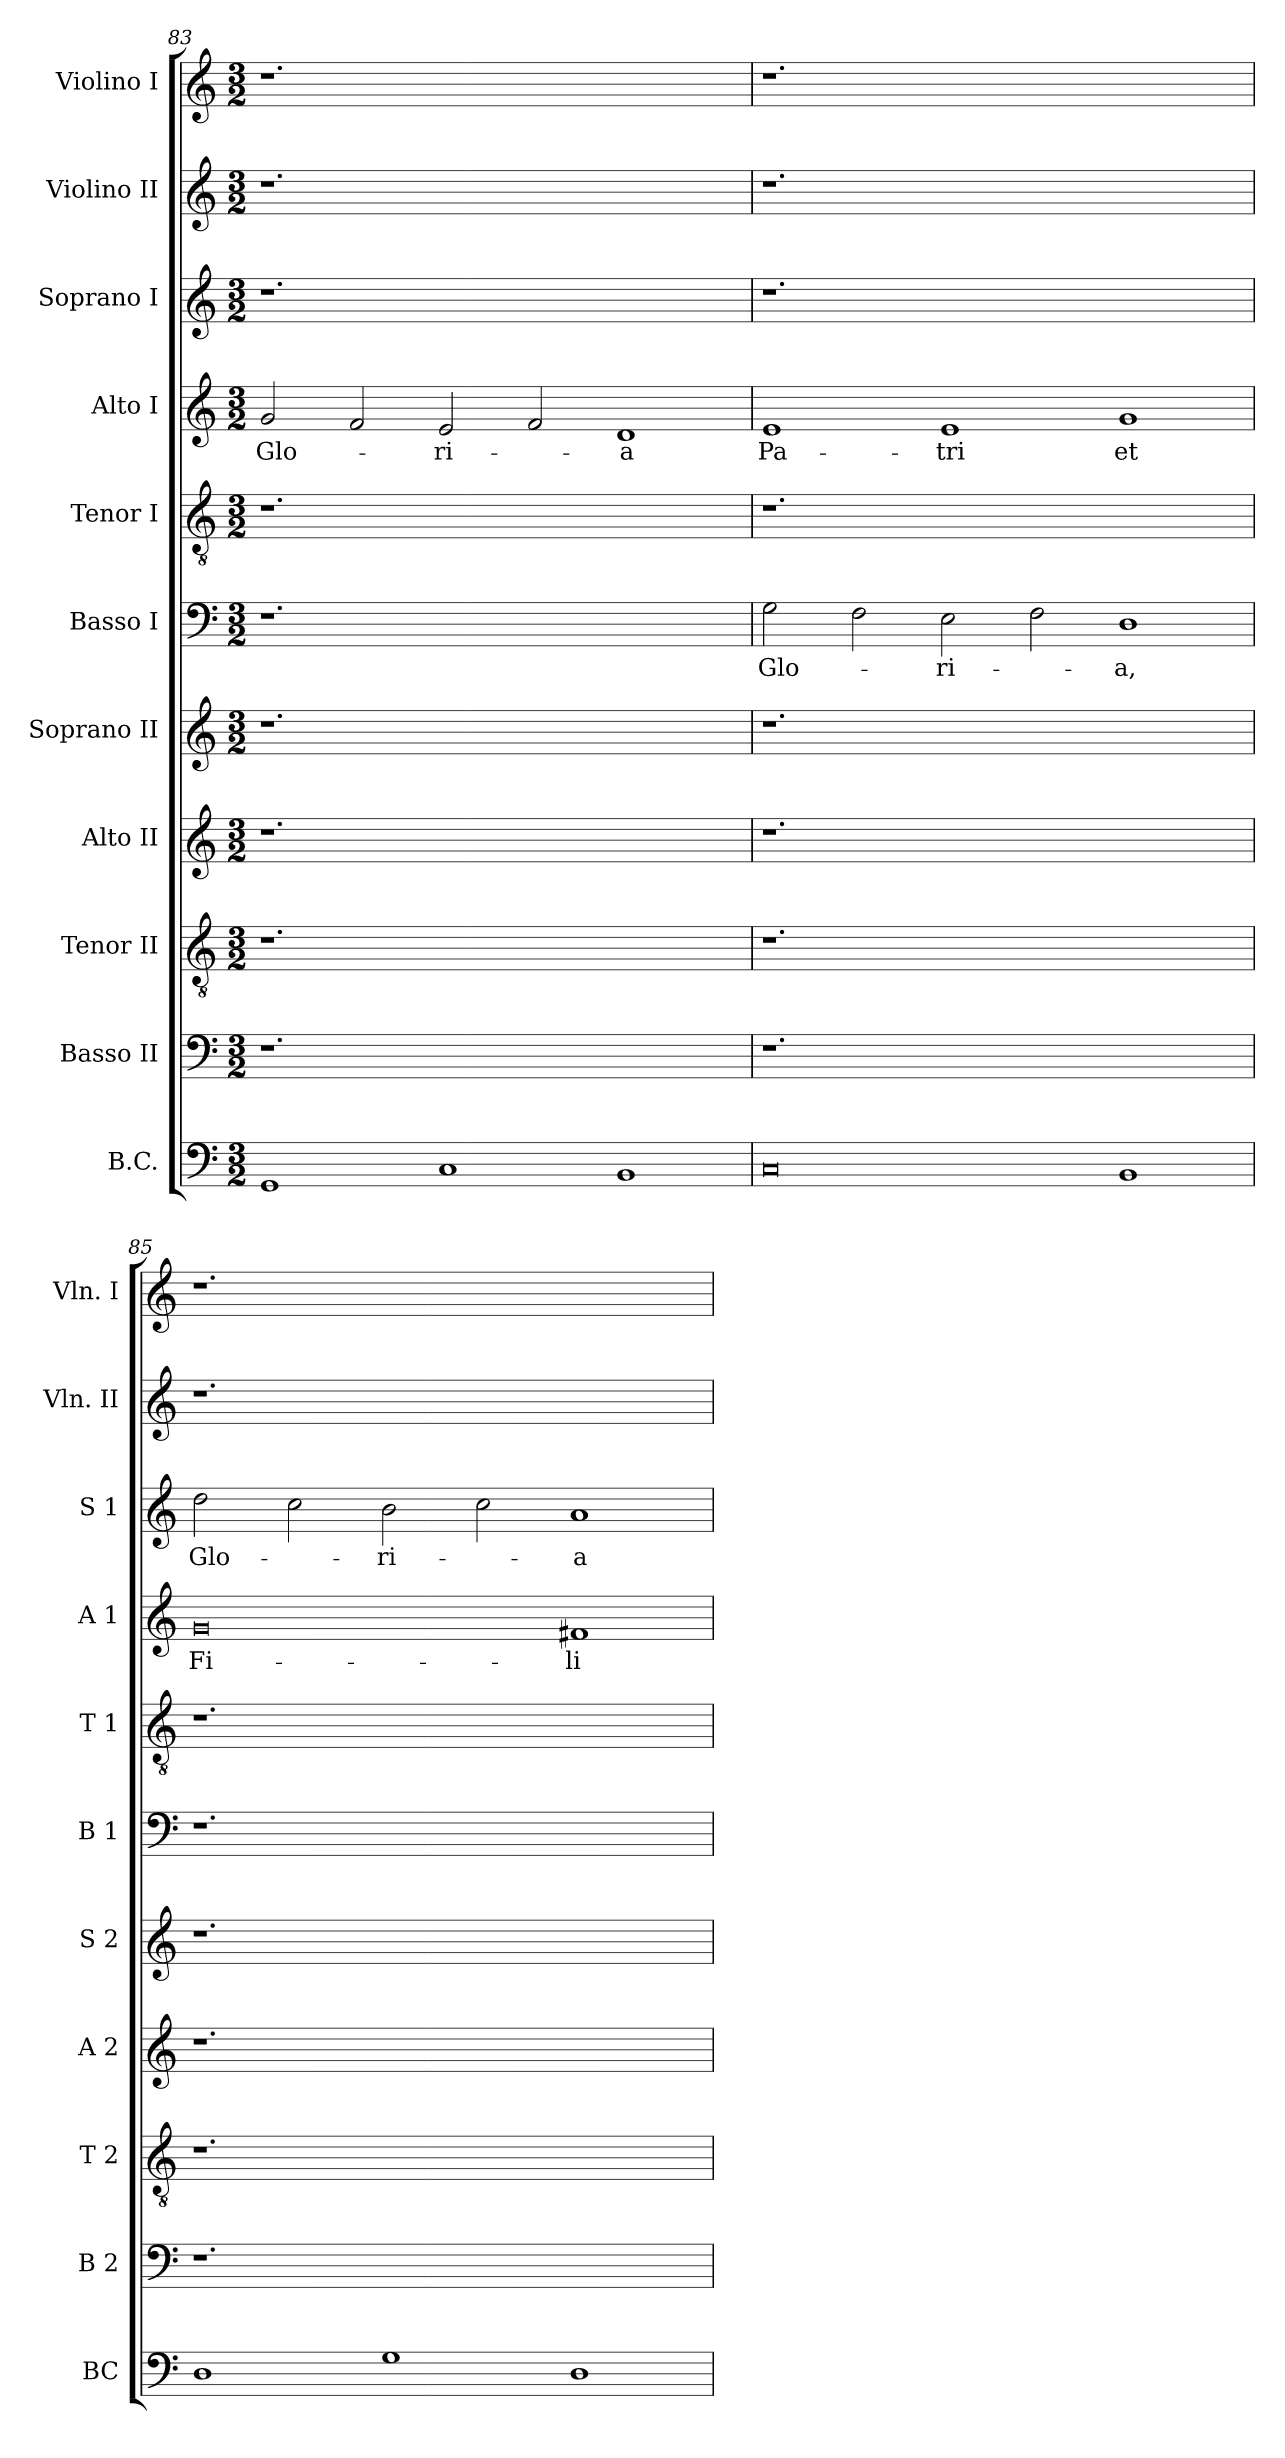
**kern	**kern	**kern	**kern	**kern	**kern	**text	**kern	**kern	**text	**kern	**text	**kern	**kern
*part11	*part10	*part9	*part8	*part7	*part6	*part6	*part5	*part4	*part4	*part3	*part3	*part2	*part1
*staff11	*staff10	*staff9	*staff8	*staff7	*staff6	*staff6	*staff5	*staff4	*staff4	*staff3	*staff3	*staff2	*staff1
*I"B.C.	*I"Basso II	*I"Tenor II	*I"Alto II	*I"Soprano II	*I"Basso I	*	*I"Tenor I	*I"Alto I	*	*I"Soprano I	*	*I"Violino II	*I"Violino I
*I'BC	*I'B 2	*I'T 2	*I'A 2	*I'S 2	*I'B 1	*	*I'T 1	*I'A 1	*	*I'S 1	*	*I'Vln. II	*I'Vln. I
!!LO:PB:g=z
*clefF4	*clefF4	*clefGv2	*clefG2	*clefG2	*clefF4	*	*clefGv2	*clefG2	*	*clefG2	*	*clefG2	*clefG2
*k[]	*k[]	*k[]	*k[]	*k[]	*k[]	*	*k[]	*k[]	*	*k[]	*	*k[]	*k[]
*C:	*C:	*C:	*C:	*C:	*C:	*	*C:	*C:	*	*C:	*	*C:	*C:
*M3/2	*M3/2	*M3/2	*M3/2	*M3/2	*M3/2	*	*M3/2	*M3/2	*	*M3/2	*	*M3/2	*M3/2
=83	=83	=83	=83	=83	=83	=83	=83	=83	=83	=83	=83	=83	=83
!	!	!	!	!	!	!	!	!	!LO:LY:b	!	!	!	!
1GG	1.r	1.r	1.r	1.r	1.r	.	1.r	2g/	Glo-	1.r	.	1.r	1.r
.	.	.	.	.	.	.	.	2f/	.	.	.	.	.
!	!	!	!	!	!	!	!	!	!LO:LY:b	!	!	!	!
1C	.	.	.	.	.	.	.	2e/	-ri-	.	.	.	.
.	1.ryy	1.ryy	1.ryy	1.ryy	1.ryy	.	1.ryy	2f/	.	1.ryy	.	1.ryy	1.ryy
!	!	!	!	!	!	!	!	!	!LO:LY:b	!	!	!	!
1BB	.	.	.	.	.	.	.	1d	-a	.	.	.	.
=84	=84	=84	=84	=84	=84	=84	=84	=84	=84	=84	=84	=84	=84
!	!	!	!	!	!	!LO:LY:b	!	!	!	!	!	!	!
!	!	!	!	!	!	!	!	!	!LO:LY:b	!	!	!	!
0C	1.r	1.r	1.r	1.r	2G\	Glo-	1.r	1e	Pa-	1.r	.	1.r	1.r
.	.	.	.	.	2F\	.	.	.	.	.	.	.	.
!	!	!	!	!	!	!LO:LY:b	!	!	!	!	!	!	!
!	!	!	!	!	!	!	!	!	!LO:LY:b	!	!	!	!
.	.	.	.	.	2E\	-ri-	.	1e	-tri	.	.	.	.
.	1.ryy	1.ryy	1.ryy	1.ryy	2F\	.	1.ryy	.	.	1.ryy	.	1.ryy	1.ryy
!	!	!	!	!	!	!LO:LY:b	!	!	!	!	!	!	!
!	!	!	!	!	!	!	!	!	!LO:LY:b	!	!	!	!
1BB	.	.	.	.	1D	-a,	.	1g	et	.	.	.	.
=85	=85	=85	=85	=85	=85	=85	=85	=85	=85	=85	=85	=85	=85
!	!	!	!	!	!	!	!	!	!LO:LY:b	!	!	!	!
!	!	!	!	!	!	!	!	!	!	!	!LO:LY:b	!	!
1D	1.r	1.r	1.r	1.r	1.r	.	1.r	0g	Fi-	2dd\	Glo-	1.r	1.r
.	.	.	.	.	.	.	.	.	.	2cc\	.	.	.
!	!	!	!	!	!	!	!	!	!	!	!LO:LY:b	!	!
1G	.	.	.	.	.	.	.	.	.	2b\	-ri-	.	.
.	1.ryy	1.ryy	1.ryy	1.ryy	1.ryy	.	1.ryy	.	.	2cc\	.	1.ryy	1.ryy
!	!	!	!	!	!	!	!	!	!LO:LY:b	!	!	!	!
!	!	!	!	!	!	!	!	!	!	!	!LO:LY:b	!	!
1D	.	.	.	.	.	.	.	1f#X	-li-	1a	-a	.	.
=	=	=	=	=	=	=	=	=	=	=	=	=	=
*-	*-	*-	*-	*-	*-	*-	*-	*-	*-	*-	*-	*-	*-
